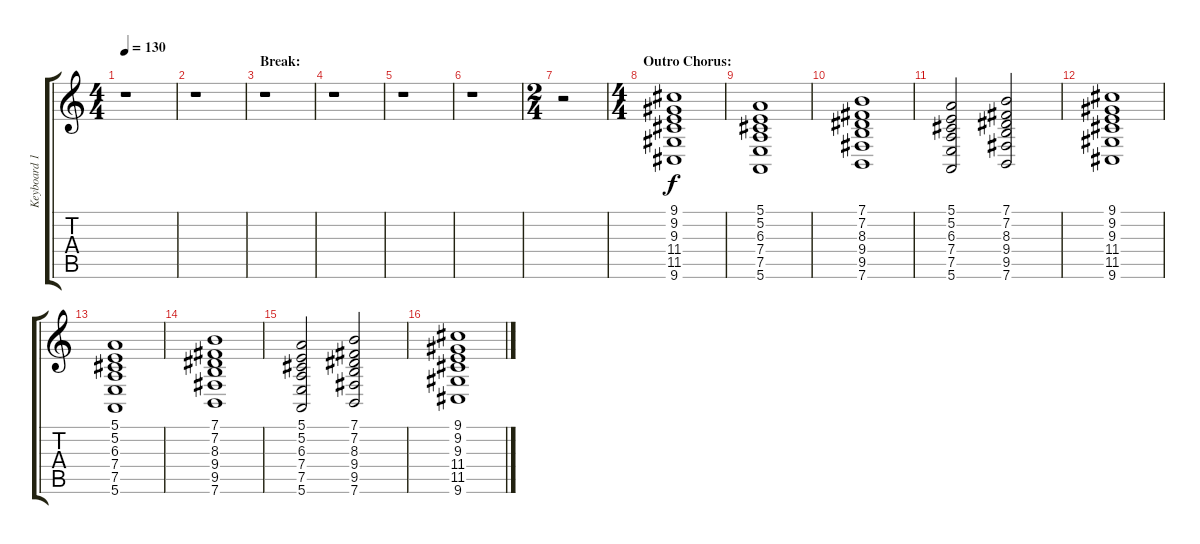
\track ("Keyboard 1" "Keyboard 1") {instrument stringensemble1}
\staff {score tabs}
\tuning (E4 B3 G3 D3 A2 E2) {hide}
\ts (4 4)
\tempo 130
\clef g2
\ks c
r.1{dy f} |
r.1 |
\section ("" "Break:")
r.1 |
r.1 |
r.1 |
r.1 |
\ts (2 4)
r.2 |
\ts (4 4)
\section ("" "Outro Chorus:")
(9.1 9.2 9.3 11.4 11.5 9.6).1 |
(5.1 5.2 6.3 7.4 7.5 5.6).1 |
(7.1 7.2 8.3 9.4 9.5 7.6).1 |
(5.1 5.2 6.3 7.4 7.5 5.6).2 (7.1 7.2 8.3 9.4 9.5 7.6).2 |
(9.1 9.2 9.3 11.4 11.5 9.6).1 |
(5.1 5.2 6.3 7.4 7.5 5.6).1 |
(7.1 7.2 8.3 9.4 9.5 7.6).1 |
(5.1 5.2 6.3 7.4 7.5 5.6).2 (7.1 7.2 8.3 9.4 9.5 7.6).2 |
(9.1 9.2 9.3 11.4 11.5 9.6).1
